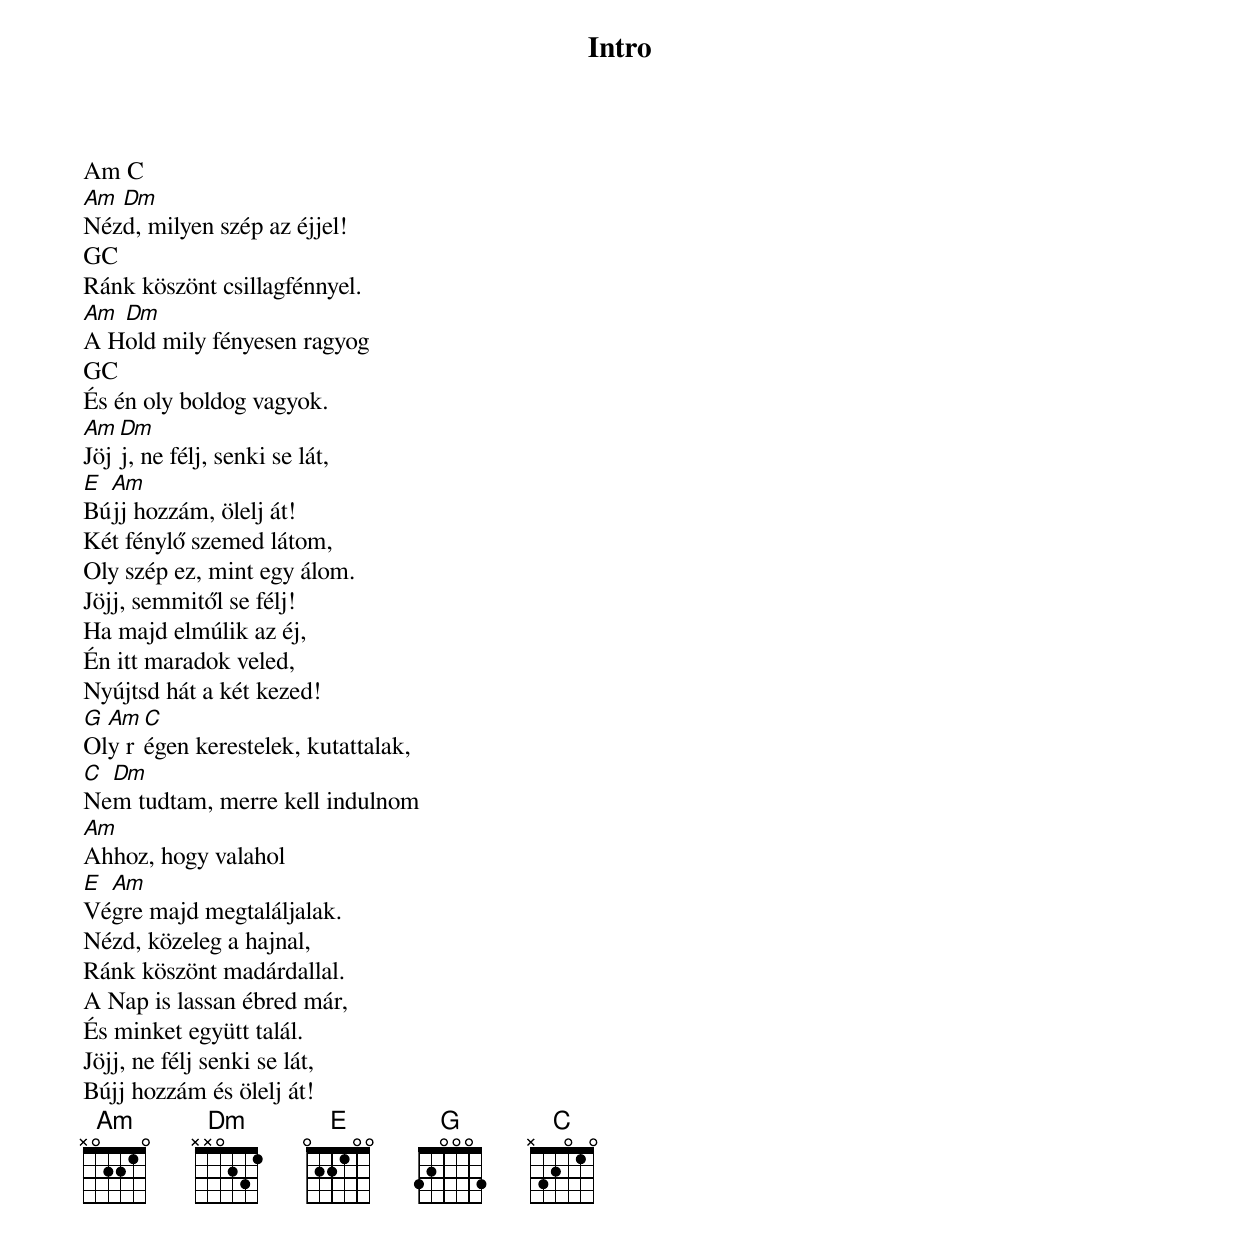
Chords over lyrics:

Intro
Am C
Am Dm
Nézd, milyen szép az éjjel!
GC
Ránk köszönt csillagfénnyel.
Am Dm
A Hold mily fényesen ragyog
GC
És én oly boldog vagyok.
Am Dm
Jöjj, ne félj, senki se lát,
E Am
Bújj hozzám, ölelj át!
Két fénylő szemed látom,
Oly szép ez, mint egy álom.
Jöjj, semmitől se félj!
Ha majd elmúlik az éj,
Én itt maradok veled,
Nyújtsd hát a két kezed!
G Am C
Oly régen kerestelek, kutattalak,
C Dm
Nem tudtam, merre kell indulnom
Am
Ahhoz, hogy valahol
E Am
Végre majd megtaláljalak.
Nézd, közeleg a hajnal,
Ránk köszönt madárdallal.
A Nap is lassan ébred már,
És minket együtt talál.
Jöjj, ne félj senki se lát,
Bújj hozzám és ölelj át!
